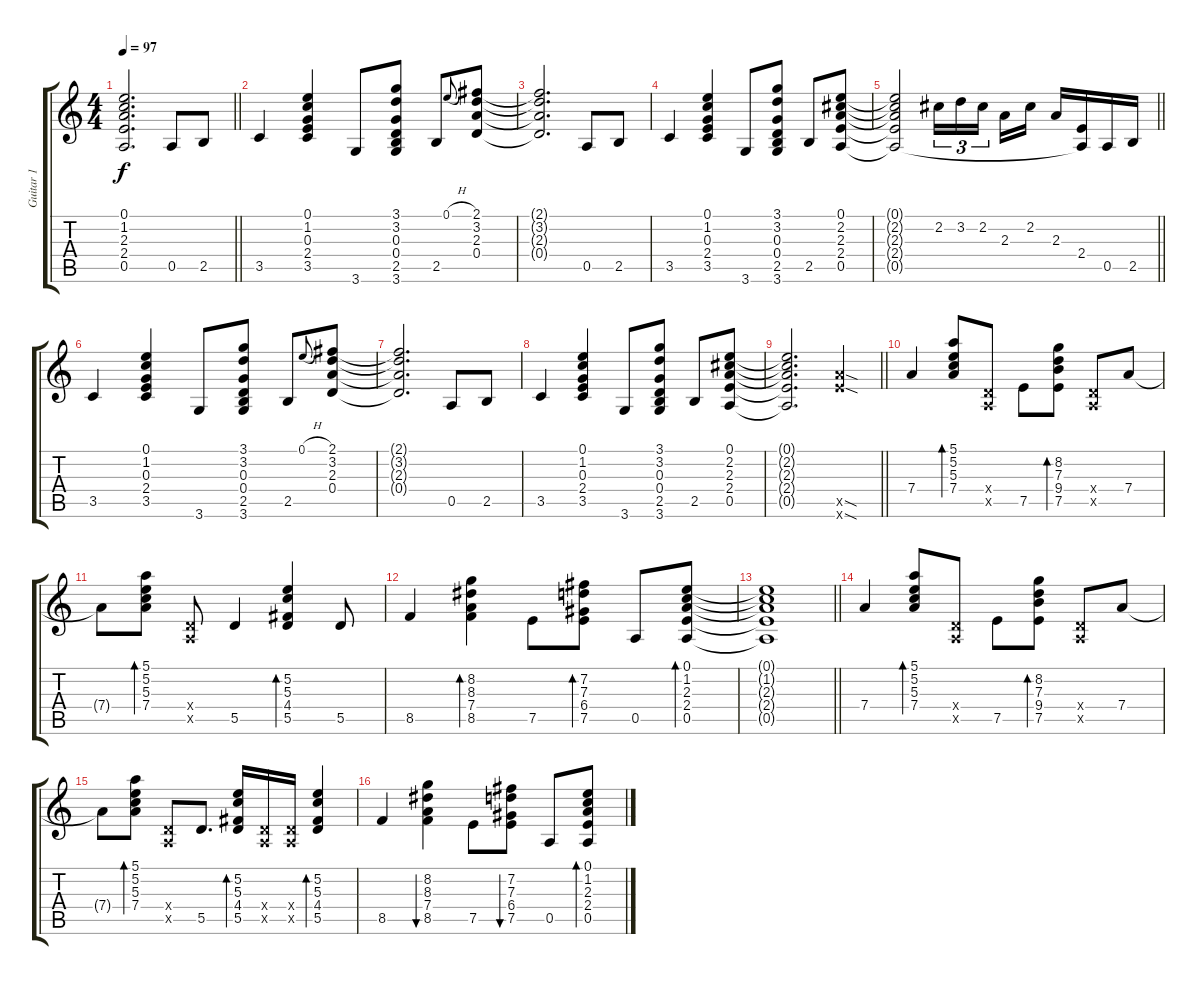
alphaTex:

\track ("Guitar 1" "Guitar 1") {instrument electricguitarjazz}
\staff {score tabs}
\tuning (E4 B3 G3 D3 A2 E2) {hide}
\ts (4 4)
\tempo 97
\clef g2
\barLineRight lightlight
\ks c
(0.1{t} 1.2{t} 2.3{t} 2.4{t} 0.5{t}).2{d dy f} 0.5.8 2.5.8 |
\section ("" "")
3.5.4 (0.1 1.2 0.3 2.4 3.5).4 3.6.8 (3.1 3.2 0.3 0.4 2.5 3.6).8 2.5.8 0.1{h}.8{gr onbeat} (2.1 3.2 2.3 0.4).8 |
(2.1{t} 3.2{t} 2.3{t} 0.4{t}).2{d} 0.5.8 2.5.8 |
3.5.4 (0.1 1.2 0.3 2.4 3.5).4 3.6.8 (3.1 3.2 0.3 0.4 2.5 3.6).8 2.5.8 (0.1 2.2 2.3 2.4 0.5).8 |
\barLineRight lightlight
(0.1{t} 2.2{t} 2.3{t} 2.4{t} 0.5{t}).2 2.2.16{tu (3 2)} 3.2.16{tu (3 2)} 2.2.16{tu (3 2) beam splitsecondary} 2.3.16 2.2.16 2.3.16 (2.4 0.5{t}).16 0.5.16 2.5.16 |
3.5.4 (0.1 1.2 0.3 2.4 3.5).4 3.6.8 (3.1 3.2 0.3 0.4 2.5 3.6).8 2.5.8 0.1{h}.8{gr onbeat} (2.1 3.2 2.3 0.4).8 |
(2.1{t} 3.2{t} 2.3{t} 0.4{t}).2{d} 0.5.8 2.5.8 |
3.5.4 (0.1 1.2 0.3 2.4 3.5).4 3.6.8 (3.1 3.2 0.3 0.4 2.5 3.6).8 2.5.8 (0.1 2.2 2.3 2.4 0.5).8 |
\barLineRight lightlight
(0.1{t} 2.2{t} 2.3{t} 2.4{t} 0.5{t}).2{d} (12.5{sod x} 12.6{sod x}).4 |
\section ("" "")
7.4.4 (5.1 5.2 5.3 7.4).8{bd 60} (0.4{x} 0.5{x}).8 7.5.8 (8.2 7.3 9.4 7.5).8{bd 60} (0.4{x} 0.5{x}).8 7.4.8 |
7.4{t}.8 (5.1 5.2 5.3 7.4).8{bd 60} (0.4{x} 0.5{x}).8 5.5.4 (5.2 5.3 4.4 5.5).4{bd 60} 5.5.8 |
8.5.4 (8.2 8.3 7.4 8.5).4{bd 60} 7.5.8 (7.2 7.3 6.4 7.5).8{bd 60} 0.5.8 (0.1 1.2 2.3 2.4 0.5).8{bd 60} |
\barLineRight lightlight
(0.1{t} 1.2{t} 2.3{t} 2.4{t} 0.5{t}).1 |
7.4.4 (5.1 5.2 5.3 7.4).8{bd 60} (0.4{x} 0.5{x}).8 7.5.8 (8.2 7.3 9.4 7.5).8{bd 60} (0.4{x} 0.5{x}).8 7.4.8 |
7.4{t}.8 (5.1 5.2 5.3 7.4).8{bd 60} (0.4{x} 0.5{x}).8 5.5.8{d} (5.2 5.3 4.4 5.5).16{bd 60} (0.4{x} 0.5{x}).16 (0.4{x} 0.5{x}).16 (5.2 5.3 4.4 5.5).4{bd 60} |
8.5.4 (8.2 8.3 7.4 8.5).4{bu 480} 7.5.8 (7.2 7.3 6.4 7.5).8{bu 480} 0.5.8 (0.1 1.2 2.3 2.4 0.5).8{bd 60}
